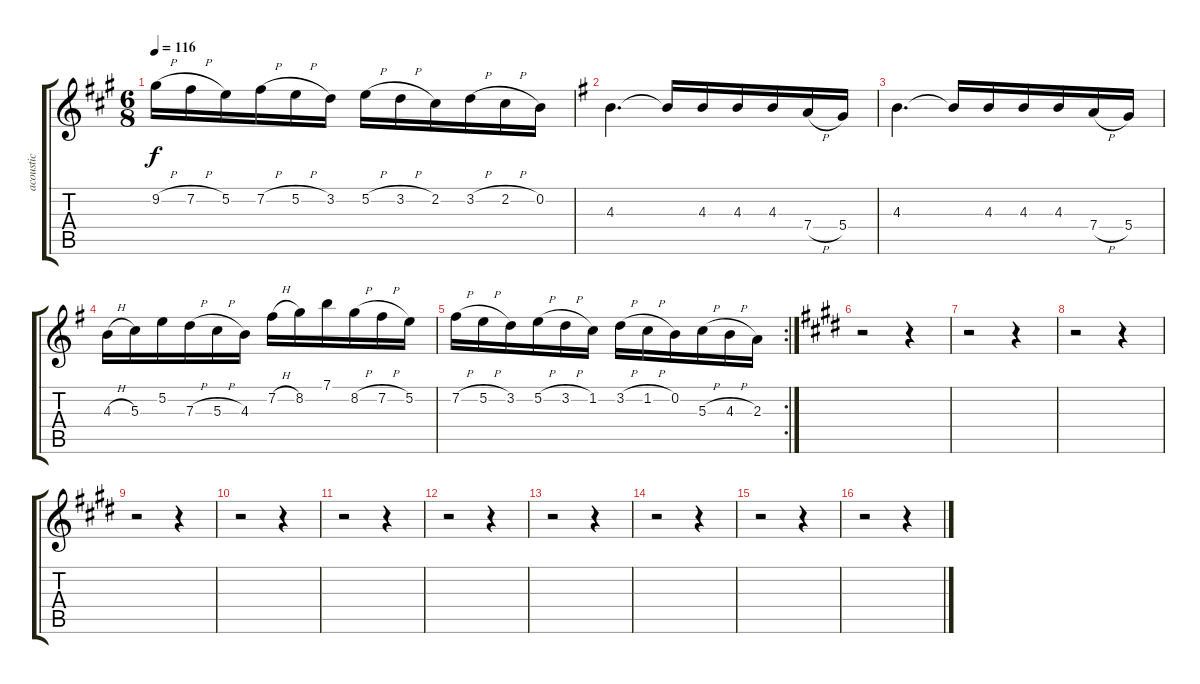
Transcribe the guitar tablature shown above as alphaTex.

\track ("acoustic" "acoustic") {instrument acousticguitarsteel}
\staff {score tabs}
\tuning (E4 B3 G3 D3 A2 E2) {hide}
\ts (6 8)
\tempo 116
\clef g2
\ks a
9.2{h}.16{dy f} 7.2{h}.16 5.2.16 7.2{h}.16 5.2{h}.16 3.2.16 5.2{h}.16 3.2{h}.16 2.2.16 3.2{h}.16 2.2{h}.16 0.2.16 |
\ks g
4.3.4{d} 4.3{t}.16 4.3.16 4.3.16 4.3.16 7.4{h}.16 5.4.16 |
4.3.4{d} 4.3{t}.16 4.3.16 4.3.16 4.3.16 7.4{h}.16 5.4.16 |
4.3{h}.16 5.3.16 5.2.16 7.3{h}.16 5.3{h}.16 4.3.16 7.2{h}.16 8.2.16 7.1.16 8.2{h}.16 7.2{h}.16 5.2.16 |
\rc 2
7.2{h}.16 5.2{h}.16 3.2.16 5.2{h}.16 3.2{h}.16 1.2.16 3.2{h}.16 1.2{h}.16 0.2.16 5.3{h}.16 4.3{h}.16 2.3.16 |
\ks e
r.2 r.4 |
r.2 r.4 |
r.2 r.4 |
r.2 r.4 |
r.2 r.4 |
r.2 r.4 |
r.2 r.4 |
r.2 r.4 |
r.2 r.4 |
r.2 r.4 |
r.2 r.4
